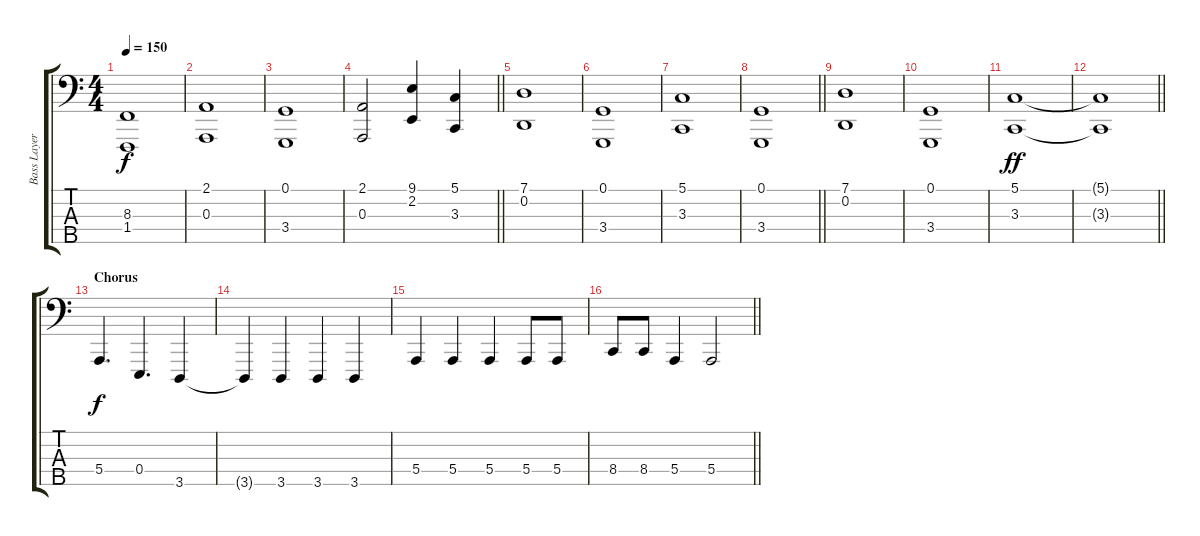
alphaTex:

\track ("Bass Layer" "Bass Layer") {instrument lead2sawtooth}
\staff {score tabs}
\tuning (G2 D2 A1 E1 B0) {hide}
\ts (4 4)
\section ("" "")
\tempo 150
\clef f4
\ks c
(8.3 1.4).1{dy f} |
(2.1 0.3).1 |
(0.1 3.4).1 |
\barLineRight lightlight
(2.1 0.3).2 (9.1 2.2).4 (5.1 3.3).4 |
\section ("" "")
(7.1 0.2).1 |
(0.1 3.4).1 |
(5.1 3.3).1 |
\barLineRight lightlight
(0.1 3.4).1 |
\section ("" "")
(7.1 0.2).1 |
(0.1 3.4).1 |
(5.1 3.3).1{dy ff volume 16} |
\barLineRight lightlight
(5.1{t} 3.3{t}).1 |
\section ("" "Chorus")
5.4.4{d dy f instrument electricbassfinger} 0.4.4{d} 3.5.4 |
3.5{t}.4 3.5.4 3.5.4 3.5.4 |
5.4.4 5.4.4 5.4.4 5.4.8 5.4.8 |
\barLineRight lightlight
8.4.8 8.4.8 5.4.4 5.4.2
